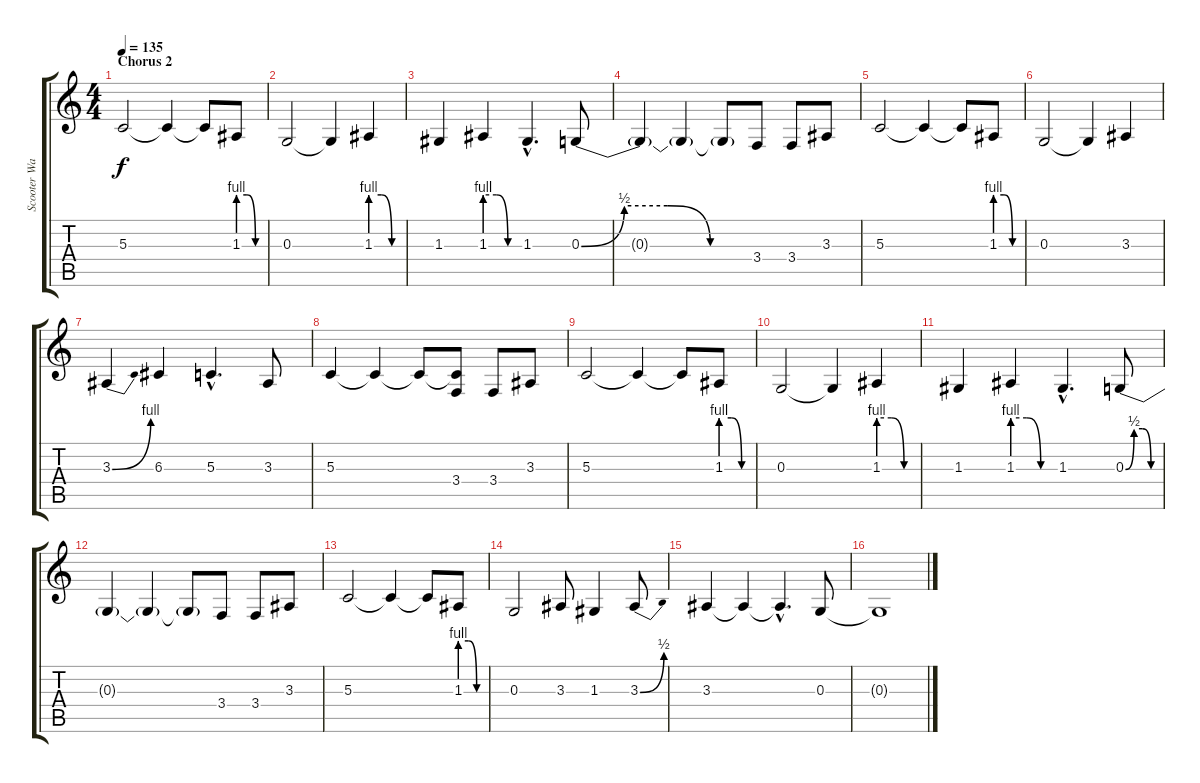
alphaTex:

\track ("Scooter Ward (Vocals)" "Scooter Wa") {instrument violin}
\staff {score tabs}
\tuning (E4 B3 G3 D3 A2 E2) {hide}
\ts (4 4)
\section ("" "Chorus 2")
\tempo 135
\clef g2
\ks c
5.3.2{dy f} 5.3{t}.4 5.3{t}.8 1.3{be (custom 0 4 20 4 40 0 60 0)}.8 |
0.3.2 0.3{t}.4 1.3{be (custom 0 4 20 4 40 0 60 0)}.4 |
1.3.4 1.3{be (custom 0 4 20 4 40 0 60 0)}.4 1.3{hac}.4{d} 0.3{be (custom 0 0 15 2 30 2 45 0 60 0)}.8 |
0.3{t}.4 0.3{t}.4 0.3{t}.8 3.4.8 3.4.8 3.3.8 |
5.3.2 5.3{t}.4 5.3{t}.8 1.3{be (custom 0 4 20 4 40 0 60 0)}.8 |
0.3.2 0.3{t}.4 3.3.4 |
3.3{be (bend 0 0 60 4)}.4 6.3.4 5.3{hac}.4{d} 3.3.8 |
5.3.4 5.3{t}.4 5.3{t}.8 (5.3{t} 3.4).8 3.4.8 3.3.8 |
5.3.2 5.3{t}.4 5.3{t}.8 1.3{be (custom 0 4 20 4 40 0 60 0)}.8 |
0.3.2 0.3{t}.4 1.3{be (custom 0 4 20 4 40 0 60 0)}.4 |
1.3.4 1.3{be (custom 0 4 20 4 40 0 60 0)}.4 1.3{hac}.4{d} 0.3{be (custom 0 0 15 2 30 2 45 0 60 0)}.8 |
0.3{t}.4 0.3{t}.4 0.3{t}.8 3.4.8 3.4.8 3.3.8 |
5.3.2 5.3{t}.4 5.3{t}.8 1.3{be (custom 0 4 20 4 40 0 60 0)}.8 |
0.3.2 3.3.8 1.3.4 3.3{be (bend 0 0 60 2)}.8 |
3.3.4 3.3{t}.4 3.3{hac t}.4{d} 0.3.8 |
0.3{t}.1
